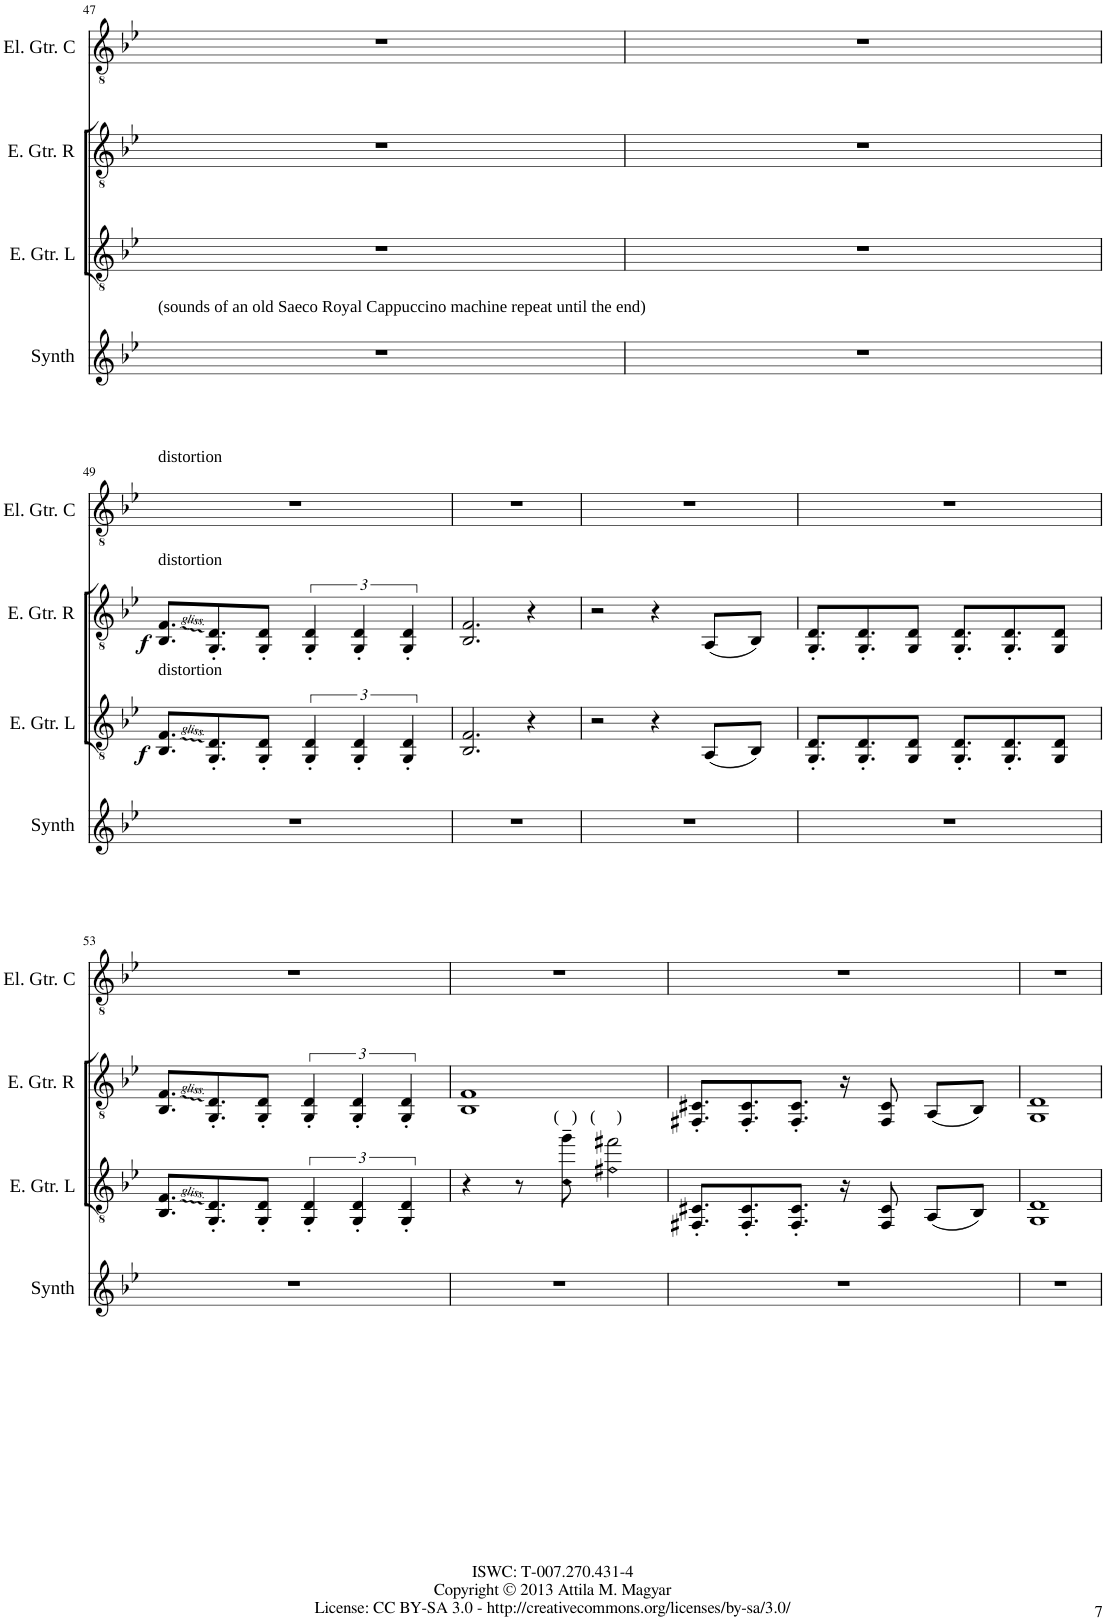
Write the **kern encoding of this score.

**kern	**kern	**dynam	**kern	**dynam	**kern
*part4	*part3	*part3	*part2	*part2	*part1
*staff4	*staff3	*staff3	*staff2	*staff2	*staff1
*I"Synth	*I"Electric Guitar L	*	*I"Electric Guitar R	*	*I"Electric Guitar C
*I'Synth	*I'E. Gtr. L	*	*I'E. Gtr. R	*	*I'El. Gtr. C
!!LO:PB:g=z
*clefG2	*clefGv2	*	*clefGv2	*	*clefGv2
*k[b-e-]	*k[b-e-]	*	*k[b-e-]	*	*k[b-e-]
*M4/4	*M4/4	*	*M4/4	*	*M4/4
=47	=47	=47	=47	=47	=47
!LO:TX:a:t=(sounds of an old Saeco Royal Cappuccino machine repeat until the end)	!	!	!	!	!
1r	1r	.	1r	.	1r
=48	=48	=48	=48	=48	=48
1r	1r	.	1r	.	1r
!!LO:LB:g=z
=49	=49	=49	=49	=49	=49
!	!	!	!	!	!LO:TX:a:t=distortion
!	!	!	!LO:TX:a:t=distortion	!	!
!	!LO:TX:a:t=distortion	!	!	!	!
!	!	!LO:DY:b	!	!LO:DY:b	!
1r	8.BB-/ 8.F/L	f	8.BB-/ 8.F/L	f	1r
.	8.GG/' 8.D/'	.	8.GG/' 8.D/'	.	.
.	8GG/' 8D/'J	.	8GG/' 8D/'J	.	.
.	6GG/' 6D/'	.	6GG/' 6D/'	.	.
.	6GG/' 6D/'	.	6GG/' 6D/'	.	.
.	6GG/' 6D/'	.	6GG/' 6D/'	.	.
=50	=50	=50	=50	=50	=50
1r	2.BB-/ 2.F/	.	2.BB-/ 2.F/	.	1r
.	4r	.	4r	.	.
=51	=51	=51	=51	=51	=51
1r	2r	.	2r	.	1r
.	4r	.	4r	.	.
.	(8AA/L	.	(8AA/L	.	.
.	8BB-/J)	.	8BB-/J)	.	.
=52	=52	=52	=52	=52	=52
1r	8.GG/' 8.D/'L	.	8.GG/' 8.D/'L	.	1r
.	8.GG/' 8.D/'	.	8.GG/' 8.D/'	.	.
.	8GG/ 8D/J	.	8GG/ 8D/J	.	.
.	8.GG/' 8.D/'L	.	8.GG/' 8.D/'L	.	.
.	8.GG/' 8.D/'	.	8.GG/' 8.D/'	.	.
.	8GG/ 8D/J	.	8GG/ 8D/J	.	.
!!LO:LB:g=z
=53	=53	=53	=53	=53	=53
1r	8.BB-/ 8.F/L	.	8.BB-/ 8.F/L	.	1r
.	8.GG/' 8.D/'	.	8.GG/' 8.D/'	.	.
.	8GG/' 8D/'J	.	8GG/' 8D/'J	.	.
.	6GG/' 6D/'	.	6GG/' 6D/'	.	.
.	6GG/' 6D/'	.	6GG/' 6D/'	.	.
.	6GG/' 6D/'	.	6GG/' 6D/'	.	.
=54	=54	=54	=54	=54	=54
1r	4r	.	1BB- 1F	.	1r
.	8r	.	.	.	.
!	!LO:TX:a:t=(   )	!	!	!	!
.	8c\~ 8gg\~	.	.	.	.
!	!LO:TX:a:t=(     )	!	!	!	!
.	2f#X\ 2ff#X\	.	.	.	.
=55	=55	=55	=55	=55	=55
1r	8.FF#X/' 8.C#X/'L	.	8.FF#X/' 8.C#X/'L	.	1r
.	8.FF#/' 8.C#/'	.	8.FF#/' 8.C#/'	.	.
.	8.FF#/' 8.C#/'J	.	8.FF#/' 8.C#/'J	.	.
.	16r	.	16r	.	.
.	8FF#/ 8C#/	.	8FF#/ 8C#/	.	.
.	(8AA/L	.	(8AA/L	.	.
.	8BB-/J)	.	8BB-/J)	.	.
=56	=56	=56	=56	=56	=56
1r	1GG 1D	.	1GG 1D	.	1r
=	=	=	=	=	=
*-	*-	*-	*-	*-	*-
